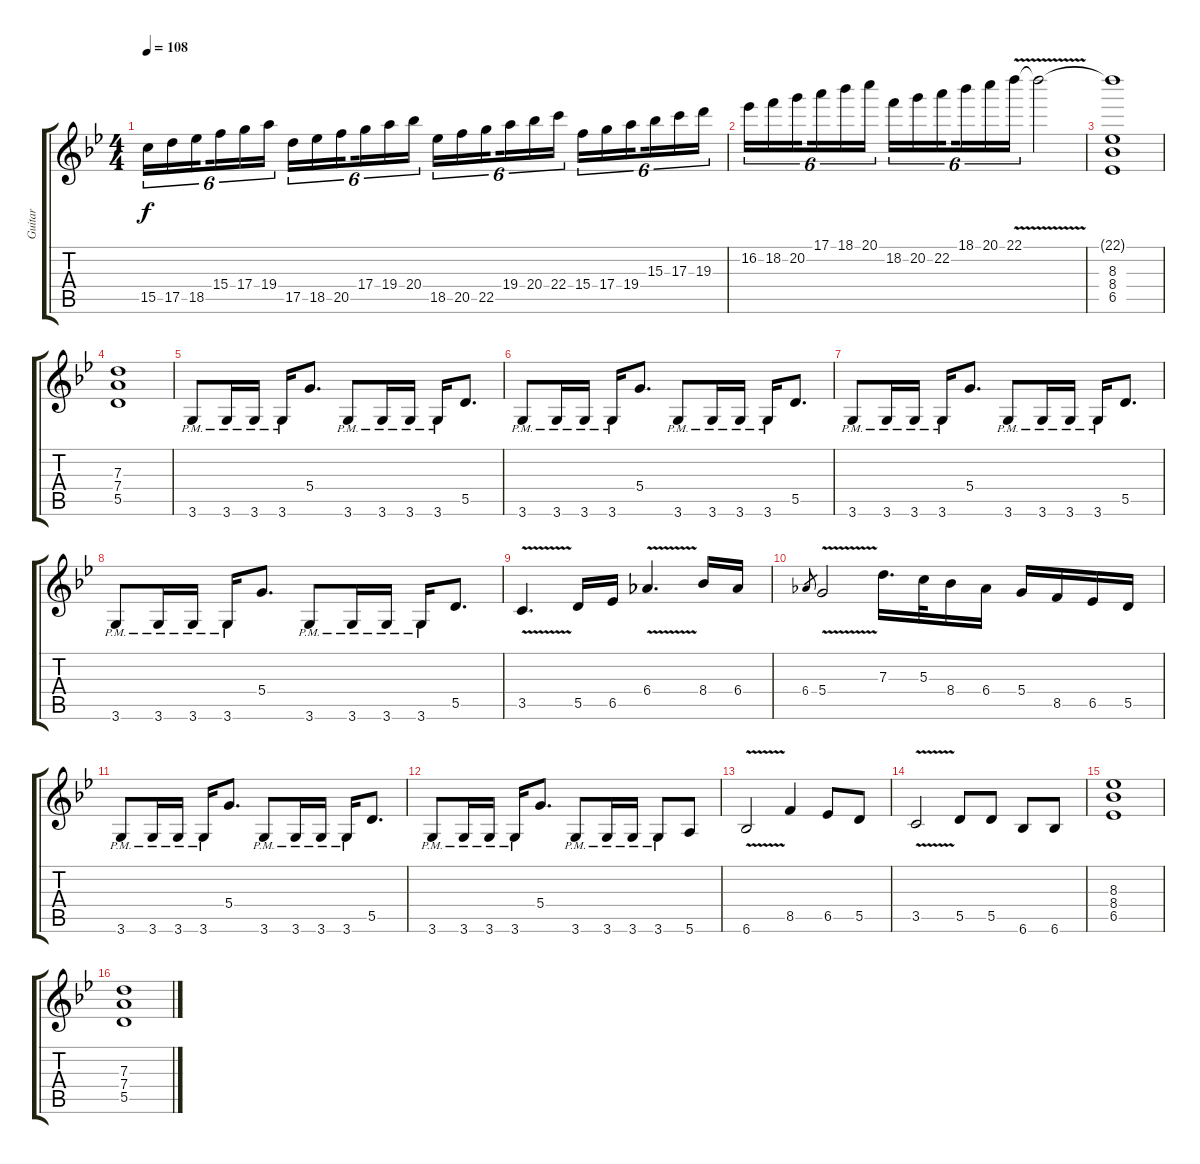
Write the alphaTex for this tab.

\track ("Guitar" "Guitar") {instrument acousticguitarnylon}
\staff {score tabs}
\tuning (E4 B3 G3 D3 A2 E2) {hide}
\ts (4 4)
\tempo 108
\clef g2
\ks bb
15.5.16{tu (6 4) dy f} 17.5.16{tu (6 4)} 18.5.16{tu (6 4) beam splitsecondary} 15.4.16{tu (6 4)} 17.4.16{tu (6 4)} 19.4.16{tu (6 4)} 17.5.16{tu (6 4)} 18.5.16{tu (6 4)} 20.5.16{tu (6 4) beam splitsecondary} 17.4.16{tu (6 4)} 19.4.16{tu (6 4)} 20.4.16{tu (6 4)} 18.5.16{tu (6 4)} 20.5.16{tu (6 4)} 22.5.16{tu (6 4) beam splitsecondary} 19.4.16{tu (6 4)} 20.4.16{tu (6 4)} 22.4.16{tu (6 4)} 15.4.16{tu (6 4)} 17.4.16{tu (6 4)} 19.4.16{tu (6 4) beam splitsecondary} 15.3.16{tu (6 4)} 17.3.16{tu (6 4)} 19.3.16{tu (6 4)} |
16.2.16{tu (6 4)} 18.2.16{tu (6 4)} 20.2.16{tu (6 4) beam splitsecondary} 17.1.16{tu (6 4)} 18.1.16{tu (6 4)} 20.1.16{tu (6 4)} 18.2.16{tu (6 4)} 20.2.16{tu (6 4)} 22.2.16{tu (6 4) beam splitsecondary} 18.1.16{tu (6 4)} 20.1.16{tu (6 4)} 22.1{v}.16{tu (6 4)} 22.1{t}.2 |
(22.1{t} 8.3 8.4 6.5).1 |
(7.3 7.4 5.5).1 |
3.6{pm}.8 3.6{pm}.16 3.6{pm}.16 3.6{pm}.16 5.4.8{d} 3.6{pm}.8 3.6{pm}.16 3.6{pm}.16 3.6{pm}.16 5.5.8{d} |
3.6{pm}.8 3.6{pm}.16 3.6{pm}.16 3.6{pm}.16 5.4.8{d} 3.6{pm}.8 3.6{pm}.16 3.6{pm}.16 3.6{pm}.16 5.5.8{d} |
3.6{pm}.8 3.6{pm}.16 3.6{pm}.16 3.6{pm}.16 5.4.8{d} 3.6{pm}.8 3.6{pm}.16 3.6{pm}.16 3.6{pm}.16 5.5.8{d} |
3.6{pm}.8 3.6{pm}.16 3.6{pm}.16 3.6{pm}.16 5.4.8{d} 3.6{pm}.8 3.6{pm}.16 3.6{pm}.16 3.6{pm}.16 5.5.8{d} |
3.5{v}.4{d} 5.5.16 6.5.16 6.4{v}.4{d} 8.4.16 6.4.16 |
6.4.8{gr} 5.4{v}.2 7.3.16{d} 5.3.32 8.4.16 6.4.16 5.4.16 8.5.16 6.5.16 5.5.16 |
3.6{pm}.8 3.6{pm}.16 3.6{pm}.16 3.6{pm}.16 5.4.8{d} 3.6{pm}.8 3.6{pm}.16 3.6{pm}.16 3.6{pm}.16 5.5.8{d} |
3.6{pm}.8 3.6{pm}.16 3.6{pm}.16 3.6{pm}.16 5.4.8{d} 3.6{pm}.8 3.6{pm}.16 3.6{pm}.16 3.6{pm}.8 5.6.8 |
6.6{v}.2 8.5.4 6.5.8 5.5.8 |
3.5{v}.2 5.5.8 5.5.8 6.6.8 6.6.8 |
(8.3 8.4 6.5).1 |
(7.3 7.4 5.5).1
